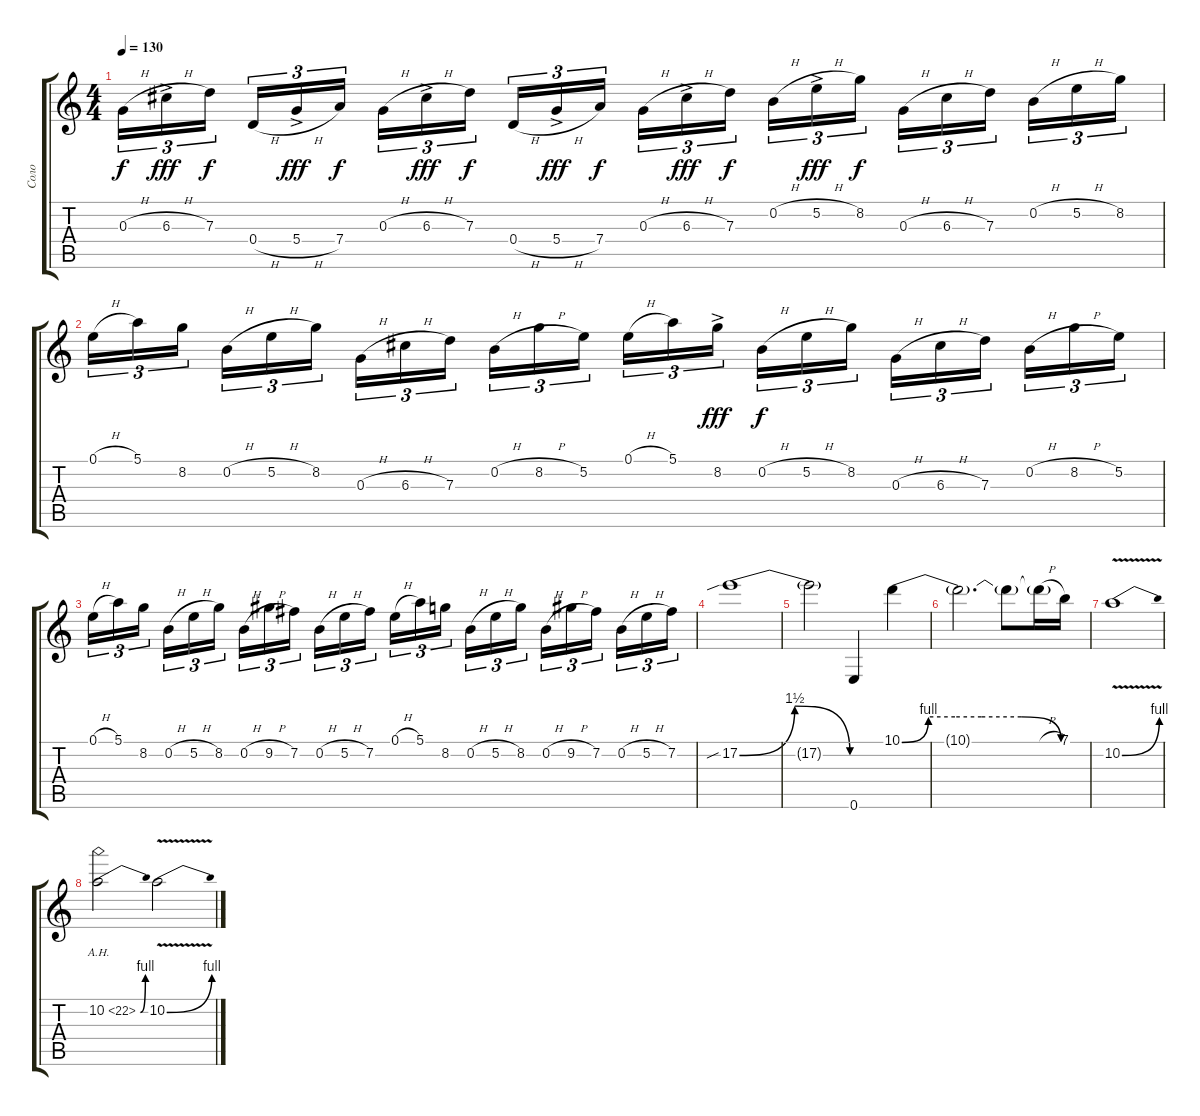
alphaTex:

\track ("Соло" "Соло") {instrument distortionguitar}
\staff {score tabs}
\tuning (E4 B3 G3 D3 A2 E2) {hide}
\ts (4 4)
\tempo 130
\clef g2
\ks c
0.3{h}.16{tu (3 2) dy f} 6.3{h ac}.16{tu (3 2) dy fff} 7.3.16{tu (3 2) dy f beam splitsecondary} 0.4{h}.16{tu (3 2)} 5.4{h ac}.16{tu (3 2) dy fff} 7.4.16{tu (3 2) dy f} 0.3{h}.16{tu (3 2)} 6.3{h ac}.16{tu (3 2) dy fff} 7.3.16{tu (3 2) dy f beam splitsecondary} 0.4{h}.16{tu (3 2)} 5.4{h ac}.16{tu (3 2) dy fff} 7.4.16{tu (3 2) dy f} 0.3{h}.16{tu (3 2)} 6.3{h ac}.16{tu (3 2) dy fff} 7.3.16{tu (3 2) dy f beam splitsecondary} 0.2{h}.16{tu (3 2)} 5.2{h ac}.16{tu (3 2) dy fff} 8.2.16{tu (3 2) dy f} 0.3{h}.16{tu (3 2)} 6.3{h}.16{tu (3 2)} 7.3.16{tu (3 2) beam splitsecondary} 0.2{h}.16{tu (3 2)} 5.2{h}.16{tu (3 2)} 8.2.16{tu (3 2)} |
0.1{h}.16{tu (3 2)} 5.1.16{tu (3 2)} 8.2.16{tu (3 2) beam splitsecondary} 0.2{h}.16{tu (3 2)} 5.2{h}.16{tu (3 2)} 8.2.16{tu (3 2)} 0.3{h}.16{tu (3 2)} 6.3{h}.16{tu (3 2)} 7.3.16{tu (3 2) beam splitsecondary} 0.2{h}.16{tu (3 2)} 8.2{h}.16{tu (3 2)} 5.2.16{tu (3 2)} 0.1{h}.16{tu (3 2)} 5.1.16{tu (3 2)} 8.2{ac}.16{tu (3 2) dy fff beam splitsecondary} 0.2{h}.16{tu (3 2) dy f} 5.2{h}.16{tu (3 2)} 8.2.16{tu (3 2)} 0.3{h}.16{tu (3 2)} 6.3{h}.16{tu (3 2)} 7.3.16{tu (3 2) beam splitsecondary} 0.2{h}.16{tu (3 2)} 8.2{h}.16{tu (3 2)} 5.2.16{tu (3 2)} |
0.1{h}.16{tu (3 2)} 5.1.16{tu (3 2)} 8.2.16{tu (3 2) beam splitsecondary} 0.2{h}.16{tu (3 2)} 5.2{h}.16{tu (3 2)} 8.2.16{tu (3 2)} 0.2{h}.16{tu (3 2)} 9.2{h}.16{tu (3 2)} 7.2.16{tu (3 2) beam splitsecondary} 0.2{h}.16{tu (3 2)} 5.2{h}.16{tu (3 2)} 7.2.16{tu (3 2)} 0.1{h}.16{tu (3 2)} 5.1.16{tu (3 2)} 8.2.16{tu (3 2) beam splitsecondary} 0.2{h}.16{tu (3 2)} 5.2{h}.16{tu (3 2)} 8.2.16{tu (3 2)} 0.2{h}.16{tu (3 2)} 9.2{h}.16{tu (3 2)} 7.2.16{tu (3 2) beam splitsecondary} 0.2{h}.16{tu (3 2)} 5.2{h}.16{tu (3 2)} 7.2.16{tu (3 2)} |
17.2{be (bendrelease 0 0 10 6 30 6 60 0) sib}.1 |
17.2{t}.2 0.6.4 10.1{be (custom 0 0 10 4 20 4 30 4 45 4 60 0)}.4 |
10.1{t}.2{d} 10.1{t}.8 10.1{h t}.16 7.1.16 |
10.2{be (bend 0 0 60 4) v}.1 |
10.2{be (bend 0 0 60 4) ah 12}.2 10.2{be (bend 0 0 60 4) v}.2
